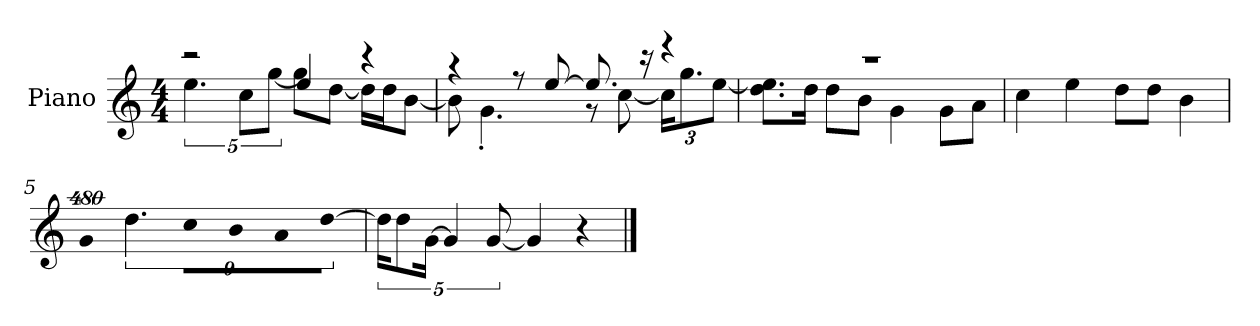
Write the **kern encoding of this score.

**kern
*part1
*staff1
*I"Piano
*I'P-no
*clefG2
*k[]
*M4/4
*MM90
=1
*^
2r	5.ee\
.	10cc\L
.	[10gg\J
4ee/	8gg\L]
.	[8dd\J
4r	16dd\LL]
.	16dd\J
.	[8b\J
=2	=2
4r	8b\]
.	4.g'\
8r	.
[8ee/	.
8.ee/]	8r
.	[8cc\
16r	.
*	*Xbrackettup
4r	24cc\KL]
.	12.gg\
.	[12ee\J
=3	=3
1r	8.dd\ 8.ee\]L
.	16dd\Jk
.	8dd\L
.	8b\J
.	4g\
.	8g\L
.	8a\J
*v	*v
=4
4cc\
4ee\
8dd\L
8dd\J
4b\
!!LO:LB:g=z
=5
*brackettup
!LO:N:vis=4
1920%427g/
9%2.dd\
!LO:N:vis=8
640%71cc\L
!LO:N:vis=8
640%71b\
!LO:N:vis=8
640%71a\
!LO:N:vis=8
[640%71dd\J
=6
20dd\KL]
10dd\
[20g\Jk
5g/]
[10g/
4g/]
4r
==
*-
